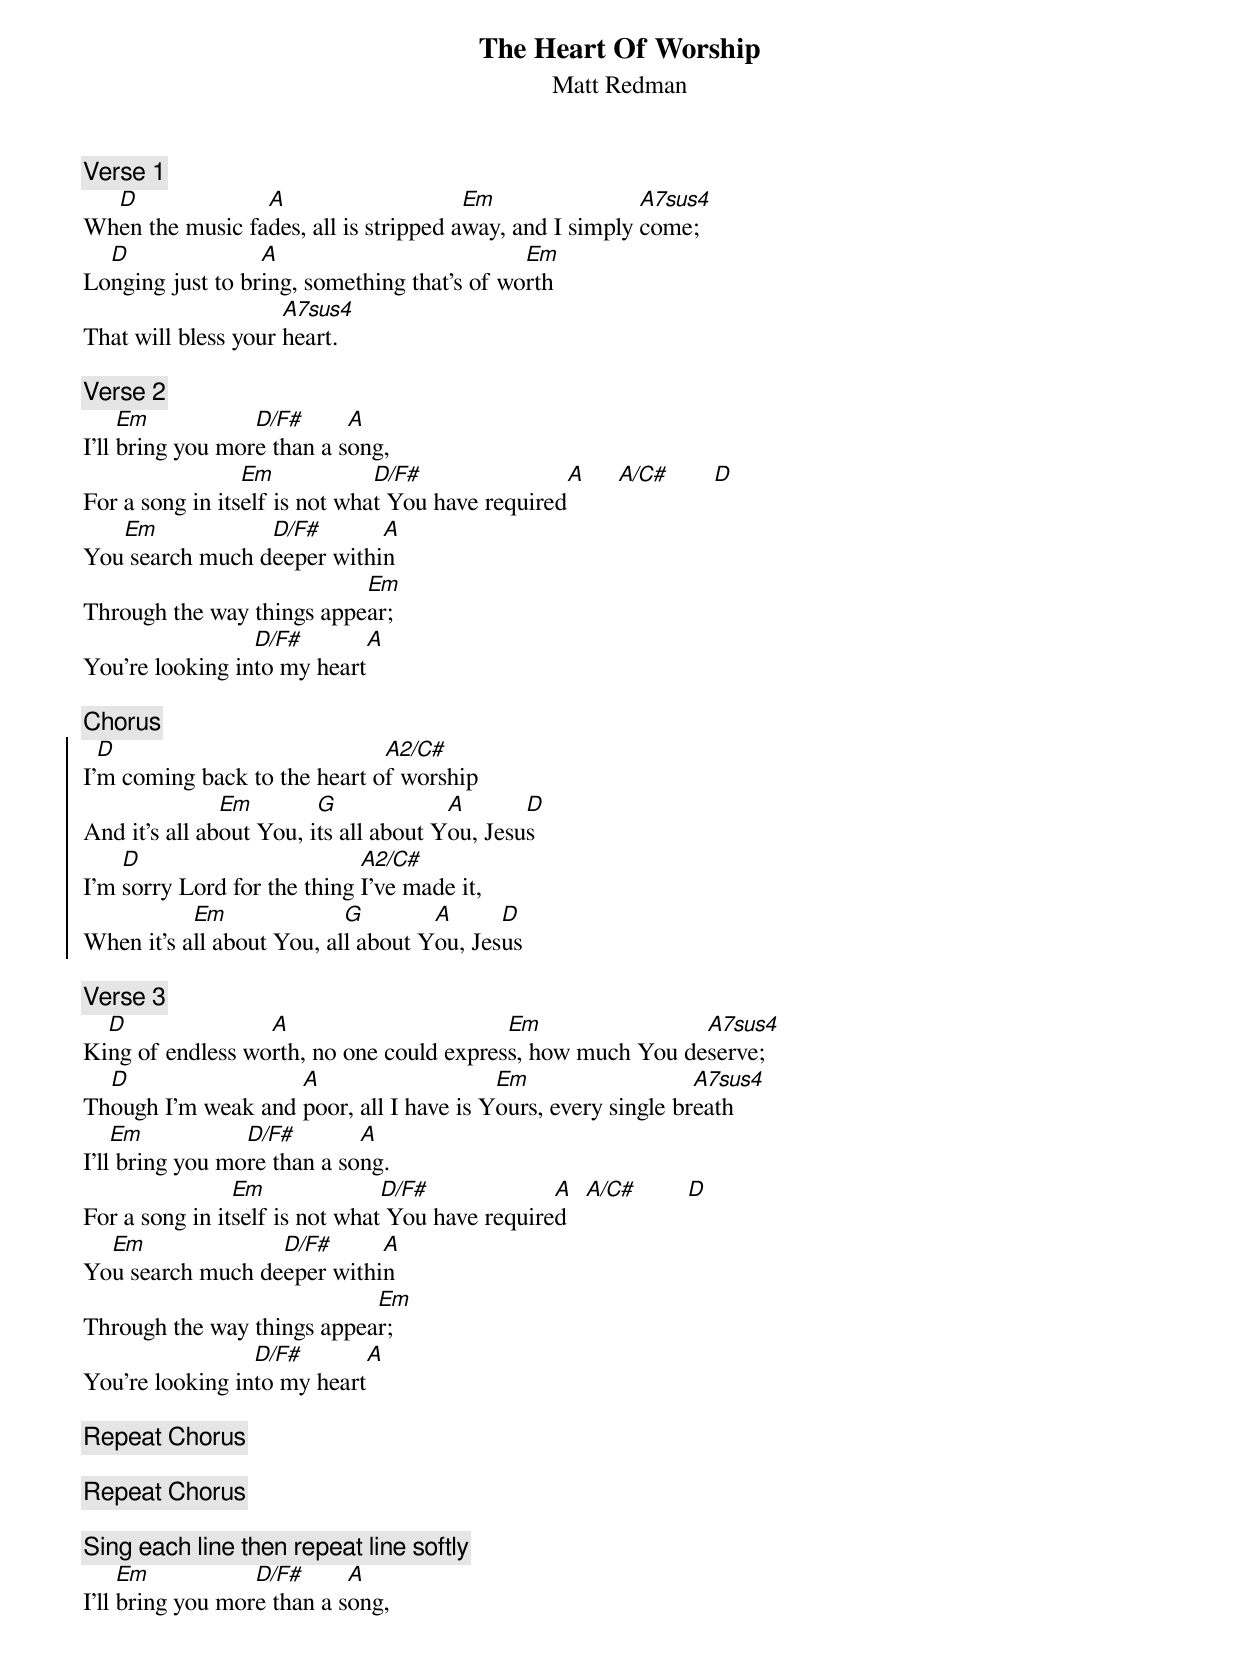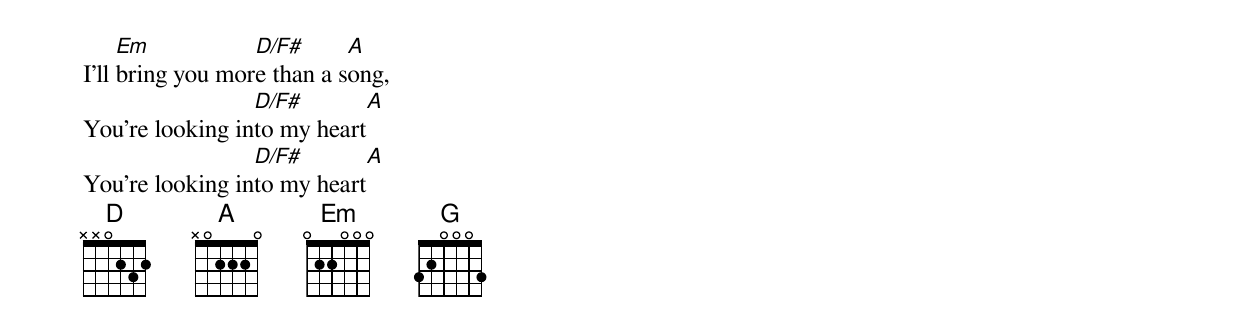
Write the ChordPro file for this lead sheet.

{t:The Heart Of Worship}
{st:Matt Redman}
{define: D 0 0 0 0 2 3 2}
{define: A 0 0 0 2 2 2 0}
{define: Em 0 0 2 2 0 0 0}
{define: Asus4 0 0 0 2 2 3 0}
{define: D/F# 0 2 X 0 2 3 2}
{define: A2/C# 0 X 4 2 2 0 0}
{define: A/C# 0 X 4 2 2 2 0}

{c:Verse 1}
Wh[D]en the music fa[A]des, all is stripped a[Em]way, and I simply [A7sus4]come;
Lo[D]nging just to br[A]ing, something that's of wo[Em]rth
That will bless your [A7sus4]heart.

{c:Verse 2}
I'll [Em]bring you mor[D/F#]e than a s[A]ong,
For a song in its[Em]elf is not wha[D/F#]t You have required[A]     [A/C#]       [D]
You[Em] search much d[D/F#]eeper withi[A]n
Through the way things appe[Em]ar;
You're looking in[D/F#]to my heart[A]

{c:Chorus}
{soc}
I'[D]m coming back to the heart o[A2/C#]f worship
And it's all ab[Em]out You, i[G]ts all about Y[A]ou, Jesu[D]s
I'm [D]sorry Lord for the thing [A2/C#]I've made it,
When it's a[Em]ll about You, al[G]l about Y[A]ou, Jes[D]us
{eoc}

{c:Verse 3}
Ki[D]ng of endless wo[A]rth, no one could expres[Em]s, how much You de[A7sus4]serve;
Th[D]ough I'm weak and [A]poor, all I have is Y[Em]ours, every single br[A7sus4]eath
I'll[Em] bring you mo[D/F#]re than a so[A]ng.
For a song in it[Em]self is not what[D/F#] You have require[A]d   [A/C#]        [D]
Yo[Em]u search much de[D/F#]eper withi[A]n
Through the way things appea[Em]r;
You're looking in[D/F#]to my heart[A]

{c:Repeat Chorus}

{c:Repeat Chorus}

{c: Sing each line then repeat line softly}
I'll [Em]bring you mor[D/F#]e than a s[A]ong,
I'll [Em]bring you mor[D/F#]e than a s[A]ong,
You're looking in[D/F#]to my heart[A]
You're looking in[D/F#]to my heart[A]
